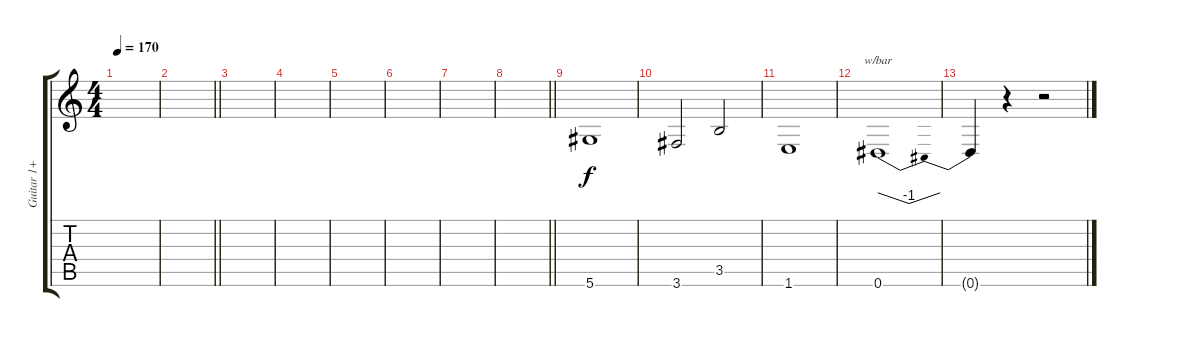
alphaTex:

\track ("Guitar 1+ (optional)" "Guitar 1+ ") {instrument distortionguitar}
\staff {score tabs}
\tuning (Eb4 Bb3 Gb3 Db3 Ab2 Eb2) {hide}
\ts (4 4)
\tempo 170
\clef g2
\ks c
|
\barLineRight lightlight
|
|
|
|
|
|
\barLineRight lightlight
|
5.6.1 |
3.6.2 3.5.2 |
1.6.1 |
0.6.1{tbe (dip default 0 0 30 -4 60 0)} |
0.6{t}.4 r.4 r.2
